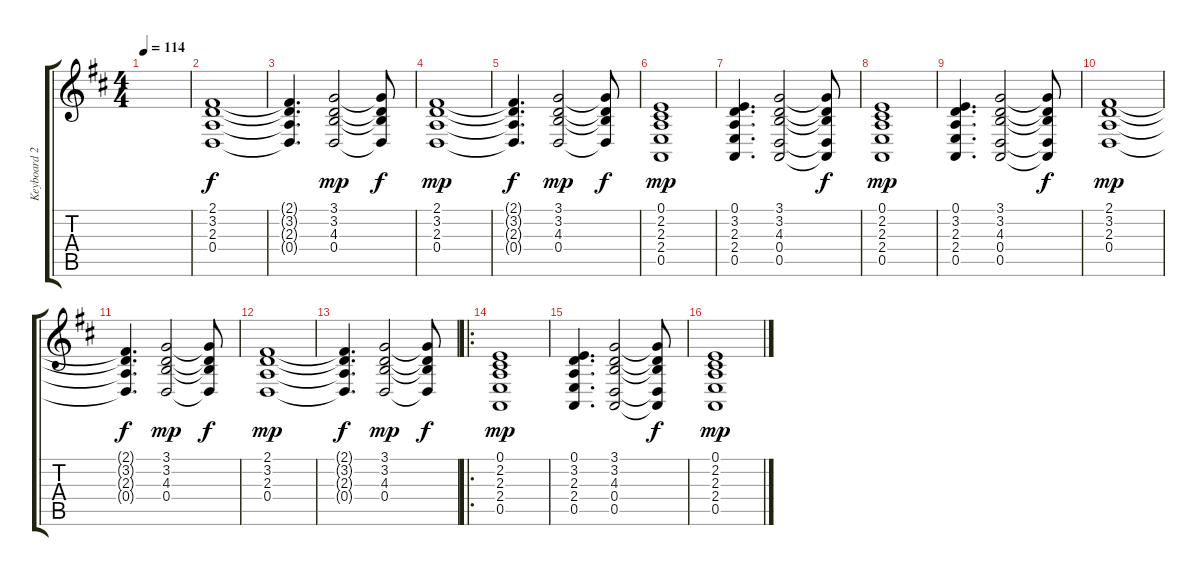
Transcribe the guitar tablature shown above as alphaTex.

\track ("Keyboard 2" "Keyboard 2") {instrument synthstrings1}
\staff {score tabs}
\tuning (E4 B3 G3 D3 A2 E2) {hide}
\ts (4 4)
\tempo 114
\clef g2
\ks d
|
(2.1 3.2 2.3 0.4).1 |
(2.1{t} 3.2{t} 2.3{t} 0.4{t}).4{d dy f} (3.1 3.2 4.3 0.4).2{dy mp} (3.1{t} 3.2{t} 4.3{t} 0.4{t}).8{dy f} |
(2.1 3.2 2.3 0.4).1{dy mp} |
(2.1{t} 3.2{t} 2.3{t} 0.4{t}).4{d dy f} (3.1 3.2 4.3 0.4).2{dy mp} (3.1{t} 3.2{t} 4.3{t} 0.4{t}).8{dy f} |
(0.1 2.2 2.3 2.4 0.5).1{dy mp} |
(0.1 3.2 2.3 2.4 0.5).4{d} (3.1 3.2 4.3 0.4 0.5).2 (3.1{t} 3.2{t} 4.3{t} 0.4{t} 0.5{t}).8{dy f} |
(0.1 2.2 2.3 2.4 0.5).1{dy mp} |
(0.1 3.2 2.3 2.4 0.5).4{d} (3.1 3.2 4.3 0.4 0.5).2 (3.1{t} 3.2{t} 4.3{t} 0.4{t} 0.5{t}).8{dy f} |
(2.1 3.2 2.3 0.4).1{dy mp} |
(2.1{t} 3.2{t} 2.3{t} 0.4{t}).4{d dy f} (3.1 3.2 4.3 0.4).2{dy mp} (3.1{t} 3.2{t} 4.3{t} 0.4{t}).8{dy f} |
(2.1 3.2 2.3 0.4).1{dy mp} |
(2.1{t} 3.2{t} 2.3{t} 0.4{t}).4{d dy f} (3.1 3.2 4.3 0.4).2{dy mp} (3.1{t} 3.2{t} 4.3{t} 0.4{t}).8{dy f} |
\ro
(0.1 2.2 2.3 2.4 0.5).1{dy mp} |
(0.1 3.2 2.3 2.4 0.5).4{d} (3.1 3.2 4.3 0.4 0.5).2 (3.1{t} 3.2{t} 4.3{t} 0.4{t} 0.5{t}).8{dy f} |
(0.1 2.2 2.3 2.4 0.5).1{dy mp}
